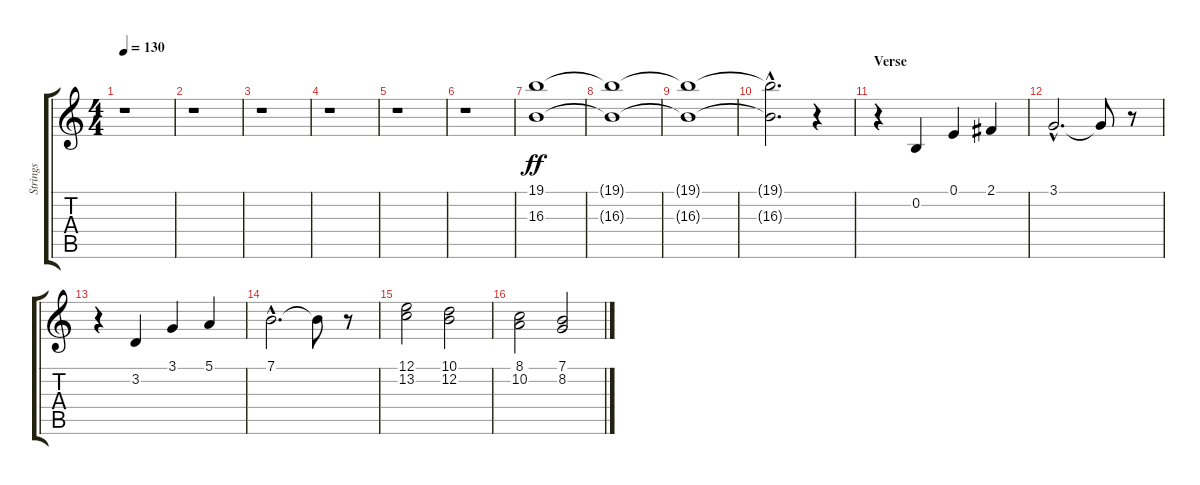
\track ("Strings" "Strings") {instrument stringensemble2}
\staff {score tabs}
\tuning (E4 B3 G3 D3 A2 E2) {hide}
\ts (4 4)
\tempo 130
\clef g2
\ks c
r.1{dy ff} |
r.1 |
r.1 |
r.1 |
r.1 |
r.1 |
(19.1 16.3).1 |
(19.1{t} 16.3{t}).1 |
(19.1{t} 16.3{t}).1 |
(19.1{hac t} 16.3{hac t}).2{d} r.4 |
\section ("" "Verse")
r.4 0.2.4 0.1.4 2.1.4 |
3.1{hac}.2{d} 3.1{t}.8 r.8 |
r.4 3.2.4 3.1.4 5.1.4 |
7.1{hac}.2{d} 7.1{t}.8 r.8 |
(12.1 13.2).2 (10.1 12.2).2 |
(8.1 10.2).2 (7.1 8.2).2
